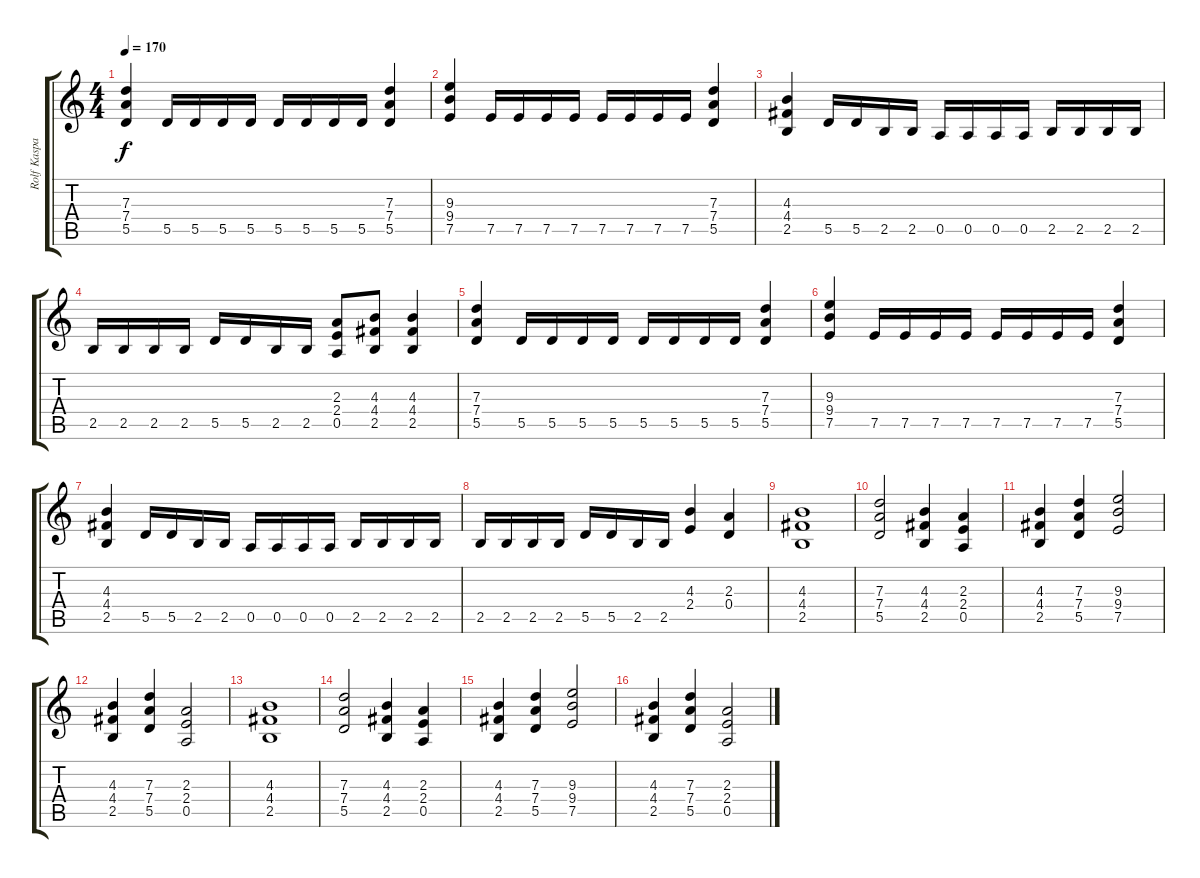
\track ("Rolf Kasparek" "Rolf Kaspa") {instrument distortionguitar}
\staff {score tabs}
\tuning (E4 B3 G3 D3 A2 E2) {hide}
\ts (4 4)
\tempo 170
\clef g2
\ks c
(7.3 7.4 5.5).4{dy f} 5.5.16 5.5.16 5.5.16 5.5.16 5.5.16 5.5.16 5.5.16 5.5.16 (7.3 7.4 5.5).4 |
(9.3 9.4 7.5).4 7.5.16 7.5.16 7.5.16 7.5.16 7.5.16 7.5.16 7.5.16 7.5.16 (7.3 7.4 5.5).4 |
(4.3 4.4 2.5).4 5.5.16 5.5.16 2.5.16 2.5.16 0.5.16 0.5.16 0.5.16 0.5.16 2.5.16 2.5.16 2.5.16 2.5.16 |
2.5.16 2.5.16 2.5.16 2.5.16 5.5.16 5.5.16 2.5.16 2.5.16 (2.3 2.4 0.5).8 (4.3 4.4 2.5).8 (4.3 4.4 2.5).4 |
(7.3 7.4 5.5).4 5.5.16 5.5.16 5.5.16 5.5.16 5.5.16 5.5.16 5.5.16 5.5.16 (7.3 7.4 5.5).4 |
(9.3 9.4 7.5).4 7.5.16 7.5.16 7.5.16 7.5.16 7.5.16 7.5.16 7.5.16 7.5.16 (7.3 7.4 5.5).4 |
(4.3 4.4 2.5).4 5.5.16 5.5.16 2.5.16 2.5.16 0.5.16 0.5.16 0.5.16 0.5.16 2.5.16 2.5.16 2.5.16 2.5.16 |
2.5.16 2.5.16 2.5.16 2.5.16 5.5.16 5.5.16 2.5.16 2.5.16 (4.3 2.4).4 (2.3 0.4).4 |
(4.3 4.4 2.5).1 |
(7.3 7.4 5.5).2 (4.3 4.4 2.5).4 (2.3 2.4 0.5).4 |
(4.3 4.4 2.5).4 (7.3 7.4 5.5).4 (9.3 9.4 7.5).2 |
(4.3 4.4 2.5).4 (7.3 7.4 5.5).4 (2.3 2.4 0.5).2 |
(4.3 4.4 2.5).1 |
(7.3 7.4 5.5).2 (4.3 4.4 2.5).4 (2.3 2.4 0.5).4 |
(4.3 4.4 2.5).4 (7.3 7.4 5.5).4 (9.3 9.4 7.5).2 |
(4.3 4.4 2.5).4 (7.3 7.4 5.5).4 (2.3 2.4 0.5).2
